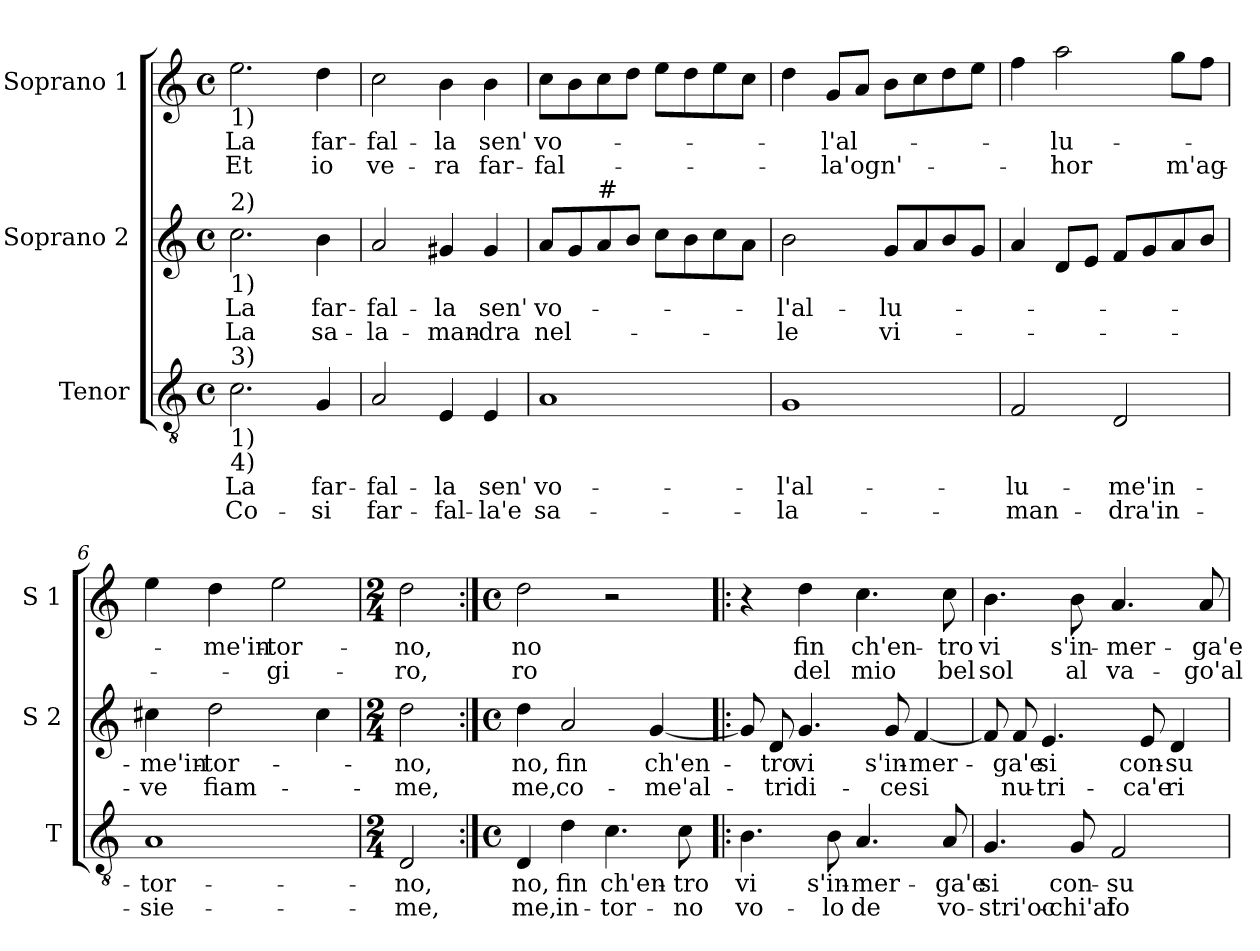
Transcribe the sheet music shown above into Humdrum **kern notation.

**kern	**text	**text	**kern	**text	**text	**kern	**text	**text
*part3	*part3	*part3	*part2	*part2	*part2	*part1	*part1	*part1
*staff3	*staff3	*staff3	*staff2	*staff2	*staff2	*staff1	*staff1	*staff1
*I"Tenor	*	*	*I"Soprano 2	*	*	*I"Soprano 1	*	*
*I'T	*	*	*I'S 2	*	*	*I'S 1	*	*
*clefGv2	*	*	*clefG2	*	*	*clefG2	*	*
*k[]	*	*	*k[]	*	*	*k[]	*	*
*C:	*	*	*C:	*	*	*C:	*	*
*M4/4	*	*	*M4/4	*	*	*M4/4	*	*
*met(c)	*	*	*met(c)	*	*	*met(c)	*	*
=1	=1	=1	=1	=1	=1	=1	=1	=1
!	!	!	!	!	!	!LO:TX:b:t=1)	!	!
!	!	!	!LO:TX:a:t=2)	!	!	!	!	!
!	!	!	!LO:TX:b:t=1)	!	!	!	!	!
!LO:TX:a:t=3)	!	!	!	!	!	!	!	!
!LO:TX:b:t=1)	!	!	!	!	!	!	!	!
!LO:TX:b:t=4)	!	!	!	!	!	!	!	!
!	!LO:LY:b	!LO:LY:b	!	!LO:LY:b	!LO:LY:b	!	!LO:LY:b	!LO:LY:b
2.c\	La	Co-	2.cc\	La	La	2.ee\	La	Et
!	!LO:LY:b	!LO:LY:b	!	!LO:LY:b	!LO:LY:b	!	!LO:LY:b	!LO:LY:b
4G/	far-	-si	4b\	far-	sa-	4dd\	far-	io
=2	=2	=2	=2	=2	=2	=2	=2	=2
!	!LO:LY:b	!LO:LY:b	!	!LO:LY:b	!LO:LY:b	!	!LO:LY:b	!LO:LY:b
2A/	-fal-	far-	2a/	-fal-	-la-	2cc\	-fal-	ve-
!	!LO:LY:b	!LO:LY:b	!	!LO:LY:b	!LO:LY:b	!	!LO:LY:b	!LO:LY:b
4E/	-la	-fal-	4g#X/	-la	-man-	4b\	-la	-ra
!	!LO:LY:b	!LO:LY:b	!	!LO:LY:b	!LO:LY:b	!	!LO:LY:b	!LO:LY:b
4E/	sen'	-la'e	4g#/	sen'	-dra	4b\	sen'	far-
=3	=3	=3	=3	=3	=3	=3	=3	=3
!	!LO:LY:b	!LO:LY:b	!	!LO:LY:b	!LO:LY:b	!	!LO:LY:b	!LO:LY:b
1A	vo-	sa-	8a/L	vo-	nel-	8cc\L	vo-	-fal-
.	.	.	8g/	.	.	8b\	.	.
!	!	!	!LO:TX:a:t=#	!	!	!	!	!
.	.	.	8a/	.	.	8cc\	.	.
.	.	.	8b/J	.	.	8dd\J	.	.
.	.	.	8cc\L	.	.	8ee\L	.	.
.	.	.	8b\	.	.	8dd\	.	.
.	.	.	8cc\	.	.	8ee\	.	.
.	.	.	8a\J	.	.	8cc\J	.	.
=4	=4	=4	=4	=4	=4	=4	=4	=4
!	!LO:LY:b	!LO:LY:b	!	!LO:LY:b	!LO:LY:b	!	!	!
1G	-l'al-	-la-	2b\	-l'al-	-le	4dd\	.	.
!	!	!	!	!	!	!	!LO:LY:b	!LO:LY:b
.	.	.	.	.	.	8g/L	-l'al-	-la'ogn'-
.	.	.	.	.	.	8a/J	.	.
!	!	!	!	!LO:LY:b	!LO:LY:b	!	!	!
.	.	.	8g/L	-lu-	vi-	8b\L	.	.
.	.	.	8a/	.	.	8cc\	.	.
.	.	.	8b/	.	.	8dd\	.	.
.	.	.	8g/J	.	.	8ee\J	.	.
=5	=5	=5	=5	=5	=5	=5	=5	=5
!	!LO:LY:b	!LO:LY:b	!	!	!	!	!	!
2F/	-lu-	-man-	4a/	.	.	4ff\	.	.
!	!	!	!	!	!	!	!LO:LY:b	!LO:LY:b
.	.	.	8d/L	.	.	2aa\	-lu-	-hor
.	.	.	8e/J	.	.	.	.	.
!	!LO:LY:b	!LO:LY:b	!	!	!	!	!	!
2D/	-me'in-	-dra'in-	8f/L	.	.	.	.	.
.	.	.	8g/	.	.	.	.	.
!	!	!	!	!	!	!	!	!LO:LY:b
.	.	.	8a/	.	.	8gg\L	.	m'ag-
.	.	.	8b/J	.	.	8ff\J	.	.
!!LO:LB:g=z
=6	=6	=6	=6	=6	=6	=6	=6	=6
!	!LO:LY:b	!LO:LY:b	!	!LO:LY:b	!LO:LY:b	!	!	!
1A	-tor-	-sie-	4cc#X\	-me'in-	-ve	4ee\	.	.
!	!	!	!	!LO:LY:b	!LO:LY:b	!	!LO:LY:b	!
.	.	.	2dd\	-tor-	fiam-	4dd\	-me'in-	.
!	!	!	!	!	!	!	!LO:LY:b	!LO:LY:b
.	.	.	.	.	.	2ee\	-tor-	-gi-
.	.	.	4cc#\	.	.	.	.	.
=7	=7	=7	=7	=7	=7	=7	=7	=7
*M2/4	*	*	*M2/4	*	*	*M2/4	*	*
!	!LO:LY:b	!LO:LY:b	!	!LO:LY:b	!LO:LY:b	!	!LO:LY:b	!LO:LY:b
2D/	-no,	-me,	2dd\	-no,	-me,	2dd\	-no,	-ro,
=8:|!	=8:|!	=8:|!	=8:|!	=8:|!	=8:|!	=8:|!	=8:|!	=8:|!
*M4/4	*	*	*M4/4	*	*	*M4/4	*	*
*met(c)	*	*	*met(c)	*	*	*met(c)	*	*
!	!LO:LY:b	!LO:LY:b	!	!LO:LY:b	!LO:LY:b	!	!LO:LY:b	!LO:LY:b
4D/	no,	me,	4dd\	no,	me,	2dd\	no	ro
!	!LO:LY:b	!LO:LY:b	!	!LO:LY:b	!LO:LY:b	!	!	!
4d\	fin	in-	2a/	fin	co-	.	.	.
!	!LO:LY:b	!LO:LY:b	!	!	!	!	!	!
4.c\	ch'en-	-tor-	.	.	.	2r	.	.
!	!	!	!	!LO:LY:b	!LO:LY:b	!	!	!
.	.	.	[4g/	ch'en-	-me'al-	.	.	.
!	!LO:LY:b	!LO:LY:b	!	!	!	!	!	!
8c\	-tro	-no	.	.	.	.	.	.
=9!|:	=9!|:	=9!|:	=9!|:	=9!|:	=9!|:	=9!|:	=9!|:	=9!|:
!	!LO:LY:b	!LO:LY:b	!	!	!	!	!	!
4.B\	vi	vo-	8g/]	.	.	4r	.	.
!	!	!	!	!LO:LY:b	!LO:LY:b	!	!	!
.	.	.	8d/	-tro	-tri	.	.	.
!	!	!	!	!LO:LY:b	!LO:LY:b	!	!LO:LY:b	!LO:LY:b
.	.	.	4.g/	vi	di-	4dd\	fin	del
!	!LO:LY:b	!LO:LY:b	!	!	!	!	!	!
8B\	s'in-	-lo	.	.	.	.	.	.
!	!LO:LY:b	!LO:LY:b	!	!	!	!	!LO:LY:b	!LO:LY:b
4.A/	-mer-	de	.	.	.	4.cc\	ch'en-	mio
!	!	!	!	!LO:LY:b	!LO:LY:b	!	!	!
.	.	.	8g/	s'in-	-ce	.	.	.
!	!	!	!	!LO:LY:b	!LO:LY:b	!	!	!
.	.	.	[4f/	-mer-	si	.	.	.
!	!LO:LY:b	!LO:LY:b	!	!	!	!	!LO:LY:b	!LO:LY:b
8A/	-ga'e	vo-	.	.	.	8cc\	-tro	bel
=10	=10	=10	=10	=10	=10	=10	=10	=10
!	!LO:LY:b	!LO:LY:b	!	!	!	!	!LO:LY:b	!LO:LY:b
4.G/	si	-stri'oc-	8f/]	.	.	4.b\	vi	sol
!	!	!	!	!LO:LY:b	!LO:LY:b	!	!	!
.	.	.	8f/	-ga'e	nu-	.	.	.
!	!	!	!	!LO:LY:b	!LO:LY:b	!	!	!
.	.	.	4.e/	si	-tri-	.	.	.
!	!LO:LY:b	!LO:LY:b	!	!	!	!	!LO:LY:b	!LO:LY:b
8G/	con-	-chi'al	.	.	.	8b\	s'in-	al
!	!LO:LY:b	!LO:LY:b	!	!	!	!	!LO:LY:b	!LO:LY:b
2F/	-su-	fo-	.	.	.	4.a/	-mer-	va-
!	!	!	!	!LO:LY:b	!LO:LY:b	!	!	!
.	.	.	8e/	con-	-ca'e	.	.	.
!	!	!	!	!LO:LY:b	!LO:LY:b	!	!	!
.	.	.	4d/	-su-	ri-	.	.	.
!	!	!	!	!	!	!	!LO:LY:b	!LO:LY:b
.	.	.	.	.	.	8a/	-ga'e	-go'al-
=	=	=	=	=	=	=	=	=
*-	*-	*-	*-	*-	*-	*-	*-	*-
